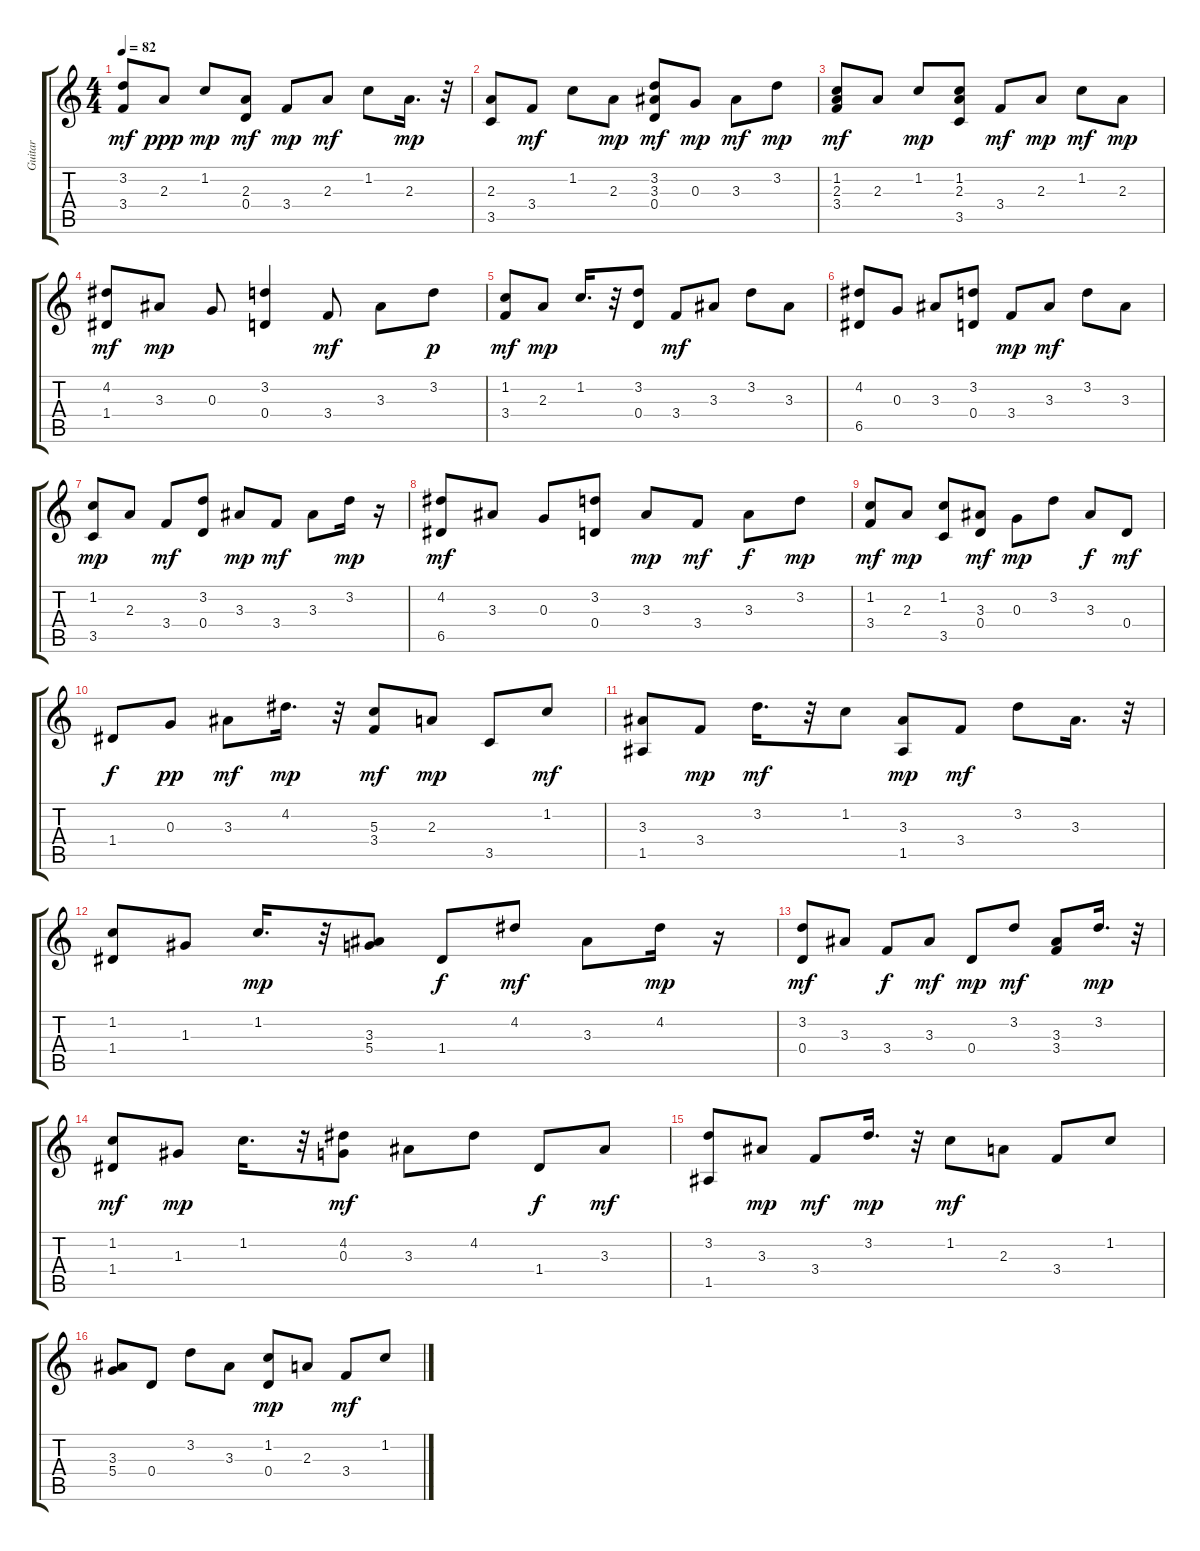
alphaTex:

\track ("Guitar" "Guitar") {instrument acousticguitarsteel}
\staff {score tabs}
\tuning (E4 B3 G3 D3 A2 E2) {hide}
\ts (4 4)
\tempo 82
\clef g2
\ks c
(3.2 3.4).8{dy mf} 2.3.8{dy ppp} 1.2.8{dy mp} (2.3 0.4).8{dy mf} 3.4.8{dy mp} 2.3.8{dy mf} 1.2.8 2.3.16{d dy mp} r.32 |
(2.3 3.5).8 3.4.8{dy mf} 1.2.8 2.3.8{dy mp} (3.2 3.3 0.4).8{dy mf} 0.3.8{dy mp} 3.3.8{dy mf} 3.2.8{dy mp} |
(1.2 2.3 3.4).8{dy mf} 2.3.8 1.2.8{dy mp} (1.2 2.3 3.5).8 3.4.8{dy mf} 2.3.8{dy mp} 1.2.8{dy mf} 2.3.8{dy mp} |
(4.2 1.4).8{dy mf} 3.3.8{dy mp} 0.3.8 (3.2 0.4).4 3.4.8{dy mf} 3.3.8 3.2.8{dy p} |
(1.2 3.4).8{dy mf} 2.3.8{dy mp} 1.2.16{d} r.32 (3.2 0.4).8 3.4.8{dy mf} 3.3.8 3.2.8 3.3.8 |
(4.2 6.5).8 0.3.8 3.3.8 (3.2 0.4).8 3.4.8{dy mp} 3.3.8{dy mf} 3.2.8 3.3.8 |
(1.2 3.5).8{dy mp} 2.3.8 3.4.8{dy mf} (3.2 0.4).8 3.3.8{dy mp} 3.4.8{dy mf} 3.3.8 3.2.16{dy mp} r.16 |
(4.2 6.5).8{dy mf} 3.3.8 0.3.8 (3.2 0.4).8 3.3.8{dy mp} 3.4.8{dy mf} 3.3.8{dy f} 3.2.8{dy mp} |
(1.2 3.4).8{dy mf} 2.3.8{dy mp} (1.2 3.5).8 (3.3 0.4).8{dy mf} 0.3.8{dy mp} 3.2.8 3.3.8{dy f} 0.4.8{dy mf} |
1.4.8{dy f} 0.3.8{dy pp} 3.3.8{dy mf} 4.2.16{d dy mp} r.32 (5.3 3.4).8{dy mf} 2.3.8{dy mp} 3.5.8 1.2.8{dy mf} |
(3.3 1.5).8 3.4.8{dy mp} 3.2.16{d dy mf} r.32 1.2.8 (3.3 1.5).8{dy mp} 3.4.8{dy mf} 3.2.8 3.3.16{d} r.32 |
(1.2 1.4).8 1.3.8 1.2.16{d dy mp} r.32 (3.3 5.4).8 1.4.8{dy f} 4.2.8{dy mf} 3.3.8 4.2.16{dy mp} r.16 |
(3.2 0.4).8{dy mf} 3.3.8 3.4.8{dy f} 3.3.8{dy mf} 0.4.8{dy mp} 3.2.8{dy mf} (3.3 3.4).8 3.2.16{d dy mp} r.32 |
(1.2 1.4).8{dy mf} 1.3.8{dy mp} 1.2.16{d} r.32 (4.2 0.3).8{dy mf} 3.3.8 4.2.8 1.4.8{dy f} 3.3.8{dy mf} |
(3.2 1.5).8 3.3.8{dy mp} 3.4.8{dy mf} 3.2.16{d dy mp} r.32 1.2.8{dy mf} 2.3.8 3.4.8 1.2.8 |
(3.3 5.4).8 0.4.8 3.2.8 3.3.8 (1.2 0.4).8{dy mp} 2.3.8 3.4.8{dy mf} 1.2.8
